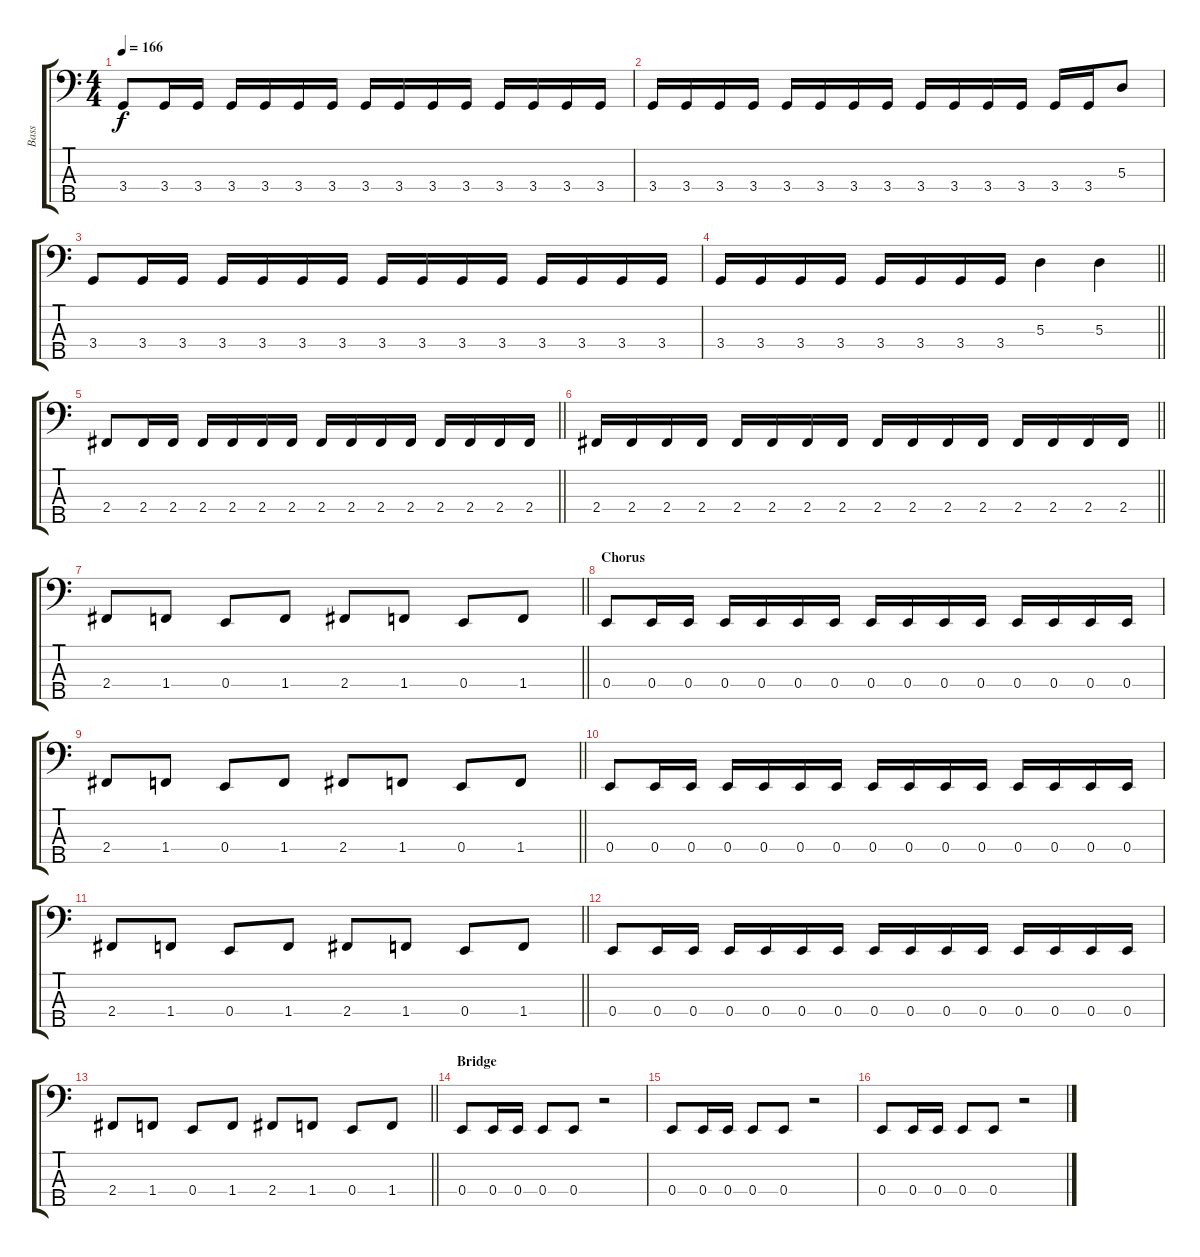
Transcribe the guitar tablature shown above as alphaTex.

\track ("Bass" "Bass") {instrument electricbassfinger}
\staff {score tabs}
\tuning (G2 D2 A1 E1 B0) {hide}
\ts (4 4)
\tempo 166
\clef f4
\ks c
3.4.8{dy f} 3.4.16 3.4.16 3.4.16 3.4.16 3.4.16 3.4.16 3.4.16 3.4.16 3.4.16 3.4.16 3.4.16 3.4.16 3.4.16 3.4.16 |
3.4.16 3.4.16 3.4.16 3.4.16 3.4.16 3.4.16 3.4.16 3.4.16 3.4.16 3.4.16 3.4.16 3.4.16 3.4.16 3.4.16 5.3.8 |
3.4.8 3.4.16 3.4.16 3.4.16 3.4.16 3.4.16 3.4.16 3.4.16 3.4.16 3.4.16 3.4.16 3.4.16 3.4.16 3.4.16 3.4.16 |
\barLineRight lightlight
3.4.16 3.4.16 3.4.16 3.4.16 3.4.16 3.4.16 3.4.16 3.4.16 5.3.4 5.3.4 |
\barLineRight lightlight
2.4.8 2.4.16 2.4.16 2.4.16 2.4.16 2.4.16 2.4.16 2.4.16 2.4.16 2.4.16 2.4.16 2.4.16 2.4.16 2.4.16 2.4.16 |
\barLineRight lightlight
2.4.16 2.4.16 2.4.16 2.4.16 2.4.16 2.4.16 2.4.16 2.4.16 2.4.16 2.4.16 2.4.16 2.4.16 2.4.16 2.4.16 2.4.16 2.4.16 |
\barLineRight lightlight
2.4.8 1.4.8 0.4.8 1.4.8 2.4.8 1.4.8 0.4.8 1.4.8 |
\section ("" "Chorus")
0.4.8 0.4.16 0.4.16 0.4.16 0.4.16 0.4.16 0.4.16 0.4.16 0.4.16 0.4.16 0.4.16 0.4.16 0.4.16 0.4.16 0.4.16 |
\barLineRight lightlight
2.4.8 1.4.8 0.4.8 1.4.8 2.4.8 1.4.8 0.4.8 1.4.8 |
0.4.8 0.4.16 0.4.16 0.4.16 0.4.16 0.4.16 0.4.16 0.4.16 0.4.16 0.4.16 0.4.16 0.4.16 0.4.16 0.4.16 0.4.16 |
\barLineRight lightlight
2.4.8 1.4.8 0.4.8 1.4.8 2.4.8 1.4.8 0.4.8 1.4.8 |
0.4.8 0.4.16 0.4.16 0.4.16 0.4.16 0.4.16 0.4.16 0.4.16 0.4.16 0.4.16 0.4.16 0.4.16 0.4.16 0.4.16 0.4.16 |
\barLineRight lightlight
2.4.8 1.4.8 0.4.8 1.4.8 2.4.8 1.4.8 0.4.8 1.4.8 |
\section ("" "Bridge")
0.4.8 0.4.16 0.4.16 0.4.8 0.4.8 r.2 |
0.4.8 0.4.16 0.4.16 0.4.8 0.4.8 r.2 |
0.4.8 0.4.16 0.4.16 0.4.8 0.4.8 r.2
